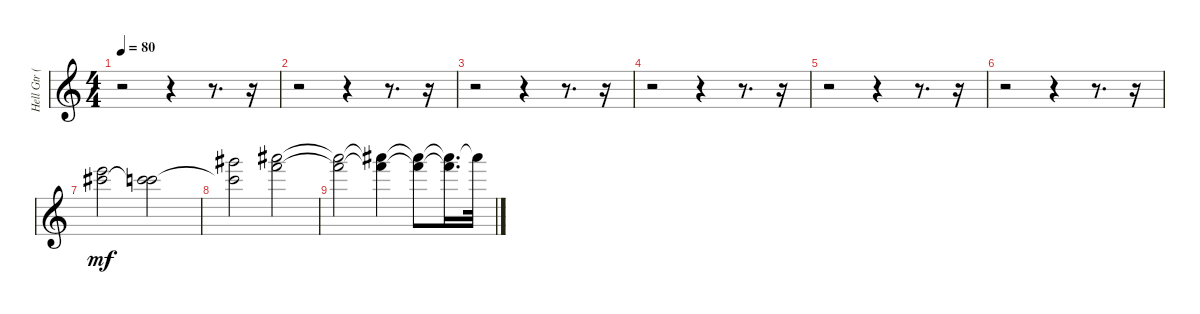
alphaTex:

\track ("Hell Gtr (Staff 1)" "Hell Gtr (") {instrument overdrivenguitar}
\staff {score}
\tuning (E4 B3 G3 D3 A2 E2 B1) {hide}
\ts (4 4)
\tempo 80
\clef g2
\ks c
r.2{dy mf} r.4 r.8{d} r.16 |
r.2 r.4 r.8{d} r.16 |
r.2 r.4 r.8{d} r.16 |
r.2 r.4 r.8{d} r.16 |
r.2 r.4 r.8{d} r.16 |
r.2 r.4 r.8{d} r.16 |
(9.1 17.2).2 (9.1{t} 13.2).2 |
(9.1{t} 21.2).2 (18.1 18.2).2 |
(18.1{t} 18.2{t}).2 (18.1{t} 18.2{t}).4 (18.1{t} 18.2{t}).8 (18.1{t} 18.2{t}).16{d} 18.1{t}.32
